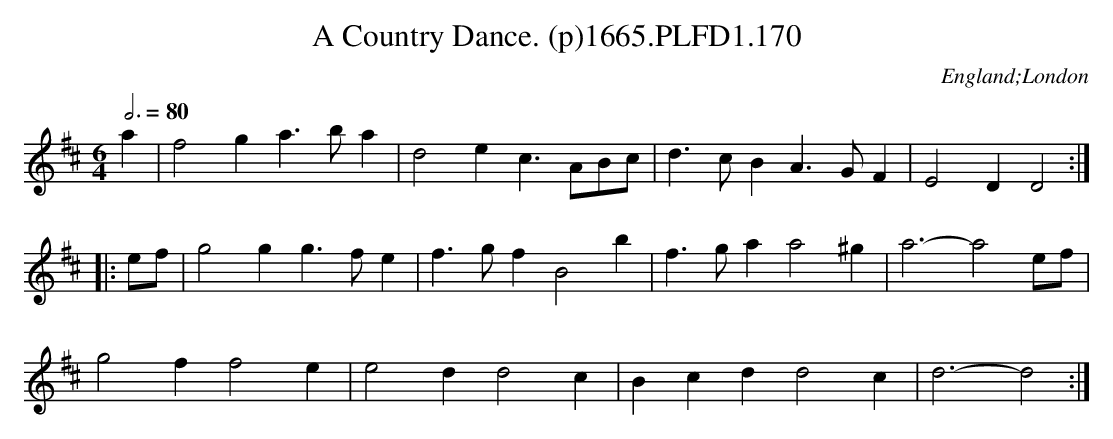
X:1
T:Country Dance. (p)1665.PLFD1.170, A
M:6/4
L:1/4
Q:3/4=80
O:England;London
K:D
a|f2ga>ba|d2ec>AB/c/|d>cBA>GF|E2DD2:|
|:e/f/|g2gg>fe|f>gfB2b|f>gaa2^g|a3-a2e/f/|
g2ff2e|e2dd2c|Bcdd2c|d3-d2:|
